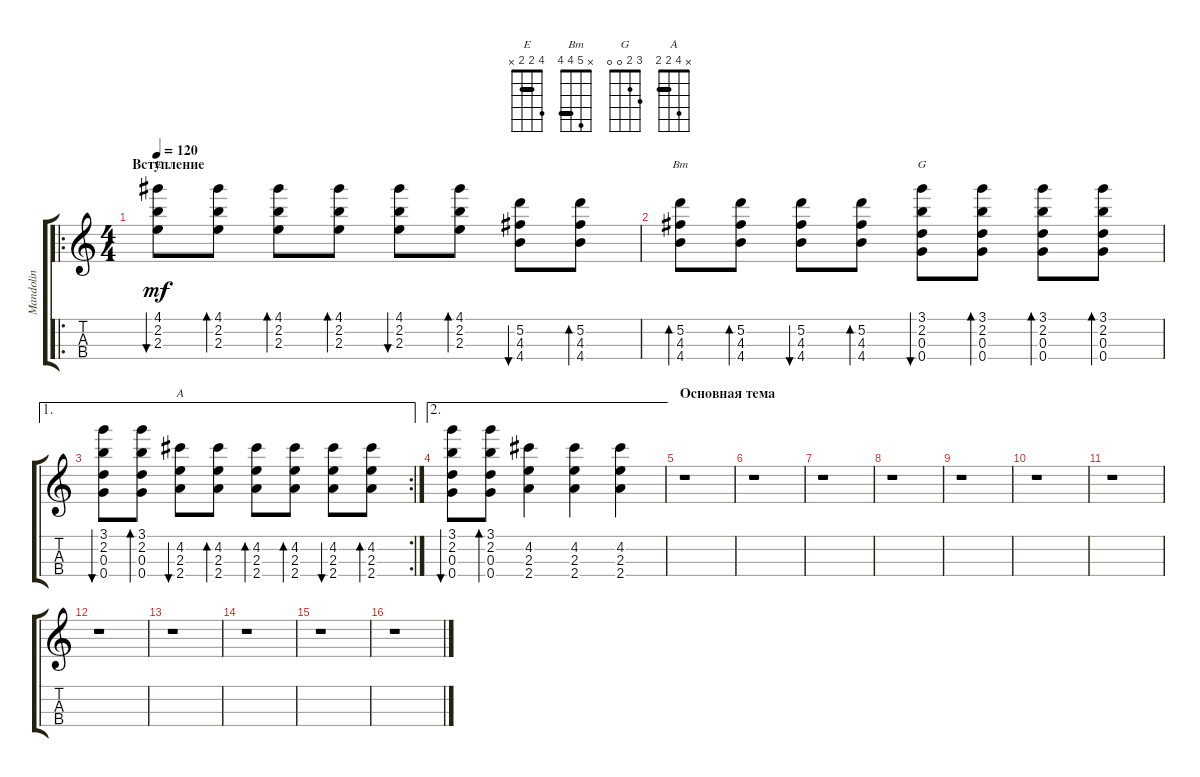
\track ("Mandolin" "Mandolin") {instrument acousticguitarsteel}
\staff {score tabs}
\tuning (E5 A4 D4 G3) {hide}
\chord ("E" 4 2 2 x) {barre 2}
\chord ("Bm" x 5 4 4) {barre 4}
\chord ("G" 3 2 0 0)
\chord ("A" x 4 2 2) {barre 2}
\ro
\ts (4 4)
\section ("" "Вступление")
\tempo 120
\clef g2
\ks c
(4.1 2.2 2.3).8{bu 240 ch "E" dy mf instrument acousticguitarsteel} (4.1 2.2 2.3).8{bd 240} (4.1 2.2 2.3).8{bd 240} (4.1 2.2 2.3).8{bd 240} (4.1 2.2 2.3).8{bu 240} (4.1 2.2 2.3).8{bd 240} (5.2 4.3 4.4).8{bu 240} (5.2 4.3 4.4).8{bd 240} |
(5.2 4.3 4.4).8{bd 240 ch "Bm"} (5.2 4.3 4.4).8{bd 240} (5.2 4.3 4.4).8{bu 240} (5.2 4.3 4.4).8{bd 240} (3.1 2.2 0.3 0.4).8{bu 240 ch "G"} (3.1 2.2 0.3 0.4).8{bd 240} (3.1 2.2 0.3 0.4).8{bd 240} (3.1 2.2 0.3 0.4).8{bd 240} |
\ae 1
\rc 2
(3.1 2.2 0.3 0.4).8{bu 240} (3.1 2.2 0.3 0.4).8{bd 240} (4.2 2.3 2.4).8{bu 240 ch "A"} (4.2 2.3 2.4).8{bd 240} (4.2 2.3 2.4).8{bd 240} (4.2 2.3 2.4).8{bd 240} (4.2 2.3 2.4).8{bu 240} (4.2 2.3 2.4).8{bd 240} |
\ae 2
(3.1 2.2 0.3 0.4).8{bu 240} (3.1 2.2 0.3 0.4).8{bd 240} (4.2 2.3 2.4).4 (4.2 2.3 2.4).4 (4.2 2.3 2.4).4 |
\section ("" "Основная тема")
r.1 |
r.1 |
r.1 |
r.1 |
r.1 |
r.1 |
r.1 |
r.1 |
r.1 |
r.1 |
r.1 |
r.1
